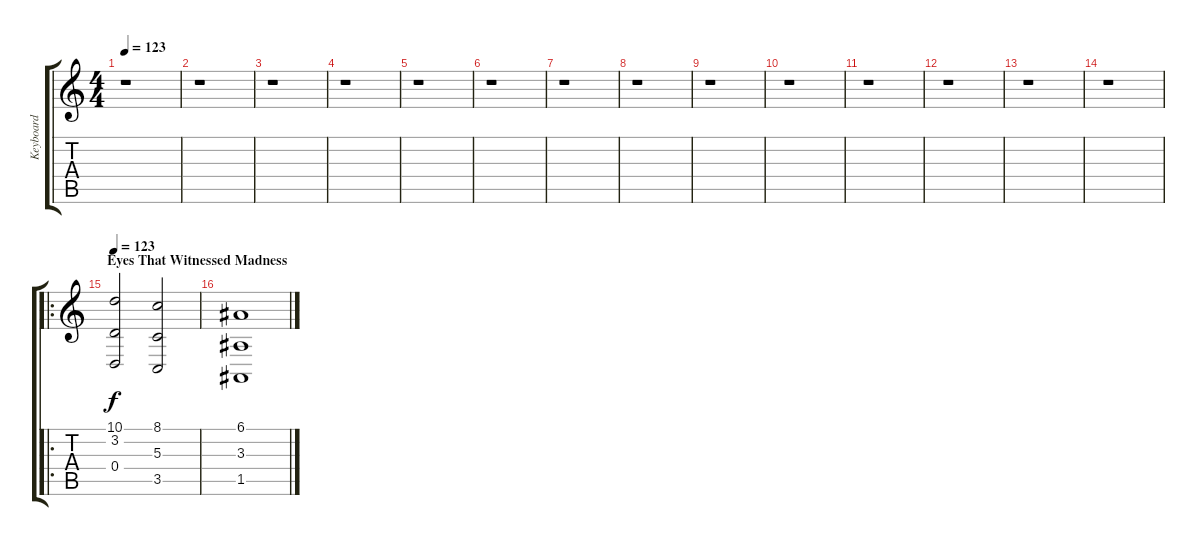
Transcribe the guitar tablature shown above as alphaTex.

\track ("Keyboard" "Keyboard") {instrument pad4choir}
\staff {score tabs}
\tuning (E4 B3 G3 D3 A2 D2) {hide}
\ts (4 4)
\tempo 123
\clef g2
\ks c
r.1{dy f} |
r.1 |
r.1 |
r.1 |
r.1 |
r.1 |
r.1 |
r.1 |
r.1 |
r.1 |
r.1 |
r.1 |
r.1 |
r.1 |
\ro
\section ("" "Eyes That Witnessed Madness")
\tempo 123
(10.1 3.2 0.4).2 (8.1 5.3 3.5).2 |
(6.1 3.3 1.5).1
